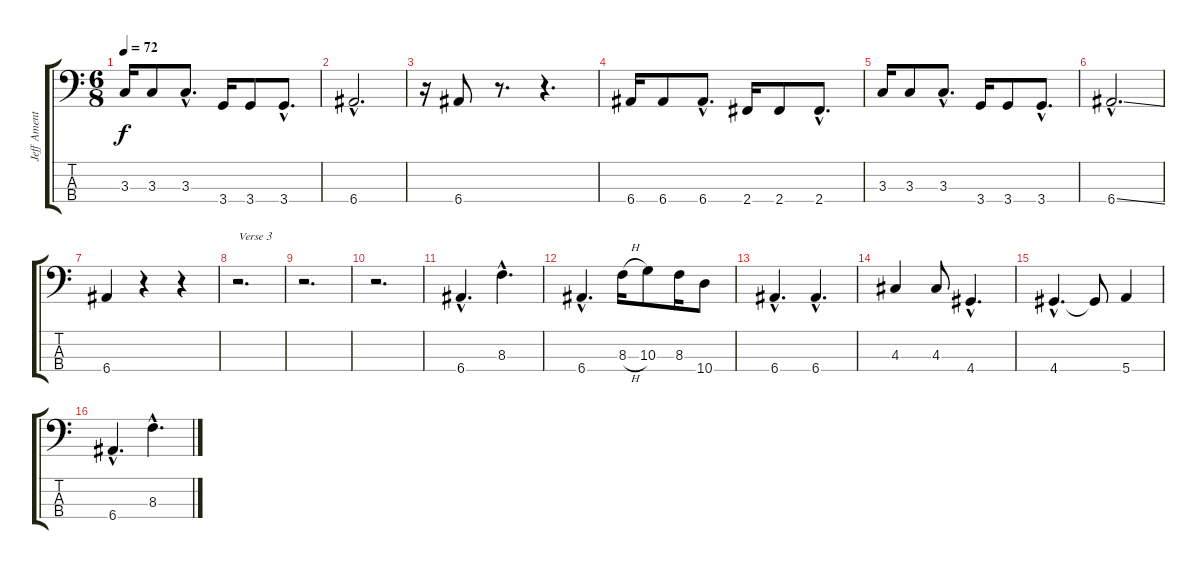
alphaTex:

\track ("Jeff Ament" "Jeff Ament") {instrument electricbassfinger}
\staff {score tabs}
\tuning (G2 D2 A1 E1) {hide}
\ts (6 8)
\tempo 72
\clef f4
\ks c
3.3.16{dy f} 3.3.8 3.3{hac}.8{d} 3.4.16 3.4.8 3.4{hac}.8{d} |
6.4{hac}.2{d} |
r.16 6.4.8 r.8{d} r.4{d} |
6.4.16 6.4.8 6.4{hac}.8{d} 2.4.16 2.4.8 2.4{hac}.8{d} |
3.3.16 3.3.8 3.3{hac}.8{d} 3.4.16 3.4.8 3.4{hac}.8{d} |
6.4{ss hac}.2{d} |
6.4.4 r.4 r.4 |
r.2{d txt "Verse 3"} |
r.2{d} |
r.2{d} |
6.4{hac}.4{d} 8.3{hac}.4{d} |
6.4{hac}.4{d} 8.3{h}.16 10.3.8 8.3.16 10.4.8 |
6.4{hac}.4{d} 6.4{hac}.4{d} |
4.3.4 4.3.8 4.4{hac}.4{d} |
4.4{hac}.4{d} 4.4{t}.8 5.4.4 |
6.4{hac}.4{d} 8.3{hac}.4{d}
